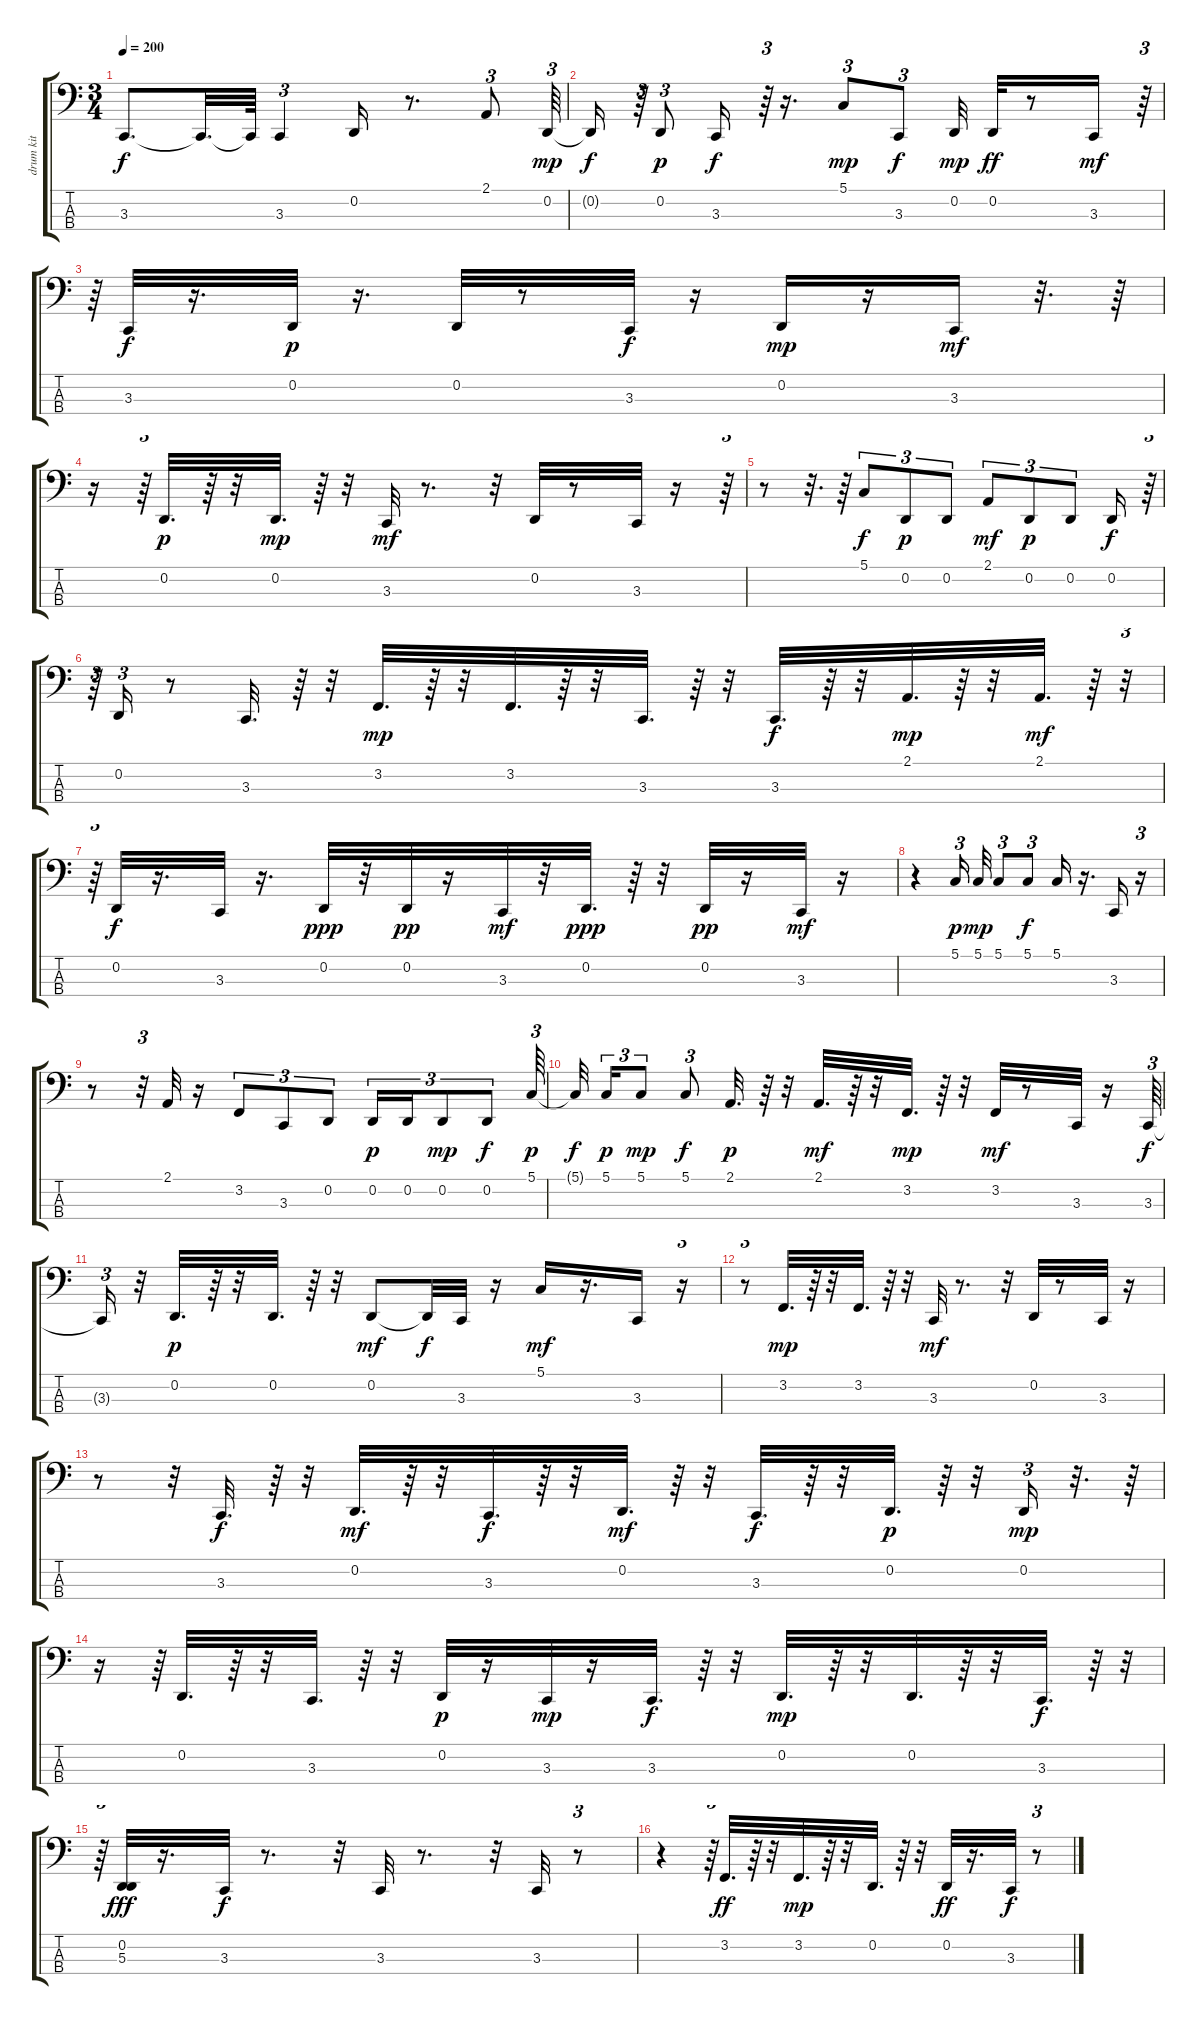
\track (" drum kit (bass dr./snare dr./tom)" " drum kit ") {instrument brightacousticpiano}
\staff {score tabs}
\tuning (G2 D2 A1 E1) {hide}
\ts (3 4)
\tempo 200
\clef f4
\ks c
3.3{t}.8{d dy f} 3.3{t}.32{d} 3.3{t}.64 3.3.4{tu (3 2)} 0.2.16 r.8{d} 2.1.8{tu (3 2)} 0.2.64{tu (3 2) dy mp} |
0.2{t}.16{dy f} r.64{tu (3 2)} 0.2.8{tu (3 2) dy p} 3.3.16{dy f} r.64{tu (3 2)} r.16{d} 5.1.8{tu (3 2) dy mp} 3.3.8{tu (3 2) dy f} 0.2.32{dy mp} 0.2.32{dy ff} r.8 3.3.16{dy mf} r.64{tu (3 2)} |
r.64{tu (3 2)} 3.3.32{dy f} r.16{d} 0.2.32{dy p} r.16{d} 0.2.32 r.8 3.3.32{dy f} r.16 0.2.16{dy mp} r.16 3.3.16{dy mf} r.32{d} r.64 |
r.16 r.64{tu (3 2)} 0.2.32{d dy p} r.64 r.32 0.2.32{d dy mp} r.64 r.32 3.3.32{dy mf} r.8{d} r.32 0.2.32 r.8 3.3.32 r.16 r.64{tu (3 2)} |
r.8 r.32{d} r.64 5.1.8{tu (3 2) dy f} 0.2.8{tu (3 2) dy p} 0.2.8{tu (3 2)} 2.1.8{tu (3 2) dy mf} 0.2.8{tu (3 2) dy p} 0.2.8{tu (3 2)} 0.2.16{dy f} r.64{tu (3 2)} |
r.64{tu (3 2)} 0.2.16{tu (3 2)} r.8 3.3.32{d} r.64 r.32 3.2.32{d dy mp} r.64 r.32 3.2.32{d} r.64 r.32 3.3.32{d} r.64 r.32 3.3.32{d dy f} r.64 r.32 2.1.32{d dy mp} r.64 r.32 2.1.32{d dy mf} r.64 r.32{tu (3 2)} |
r.64{tu (3 2)} 0.2.32{dy f} r.16{d} 3.3.32 r.16{d} 0.2.32{dy ppp} r.32 0.2.32{dy pp} r.16 3.3.32{dy mf} r.32 0.2.32{d dy ppp} r.64 r.32 0.2.32{dy pp} r.16 3.3.32{dy mf} r.16 |
r.4 5.1.16{tu (3 2) dy p} 5.1.32{dy mp} 5.1.8{tu (3 2)} 5.1.8{tu (3 2) dy f} 5.1.16 r.16{d} 3.3.16 r.16{tu (3 2)} |
r.8 r.32{tu (3 2)} 2.1.32 r.16 3.2.8{tu (3 2)} 3.3.8{tu (3 2)} 0.2.8{tu (3 2)} 0.2.16{tu (3 2) dy p} 0.2.16{tu (3 2)} 0.2.8{tu (3 2) dy mp} 0.2.8{tu (3 2) dy f} 5.1.64{tu (3 2) dy p} |
5.1{t}.32{dy f} 5.1.16{tu (3 2) dy p} 5.1.8{tu (3 2) dy mp} 5.1.8{tu (3 2) dy f} 2.1.32{d dy p} r.64 r.32 2.1.32{d dy mf} r.64 r.32 3.2.32{d dy mp} r.64 r.32 3.2.32{dy mf} r.8 3.3.32 r.16 3.3.64{tu (3 2) dy f} |
3.3{t}.16{tu (3 2)} r.32 0.2.32{d dy p} r.64 r.32 0.2.32{d} r.64 r.32 0.2.8{dy mf} 0.2{t}.32{dy f} 3.3.32 r.16 5.1.16{dy mf} r.16{d} 3.3.16 r.16{tu (3 2)} |
r.8{tu (3 2)} 3.2.32{d dy mp} r.64 r.32 3.2.32{d} r.64 r.32 3.3.32{dy mf} r.8{d} r.32 0.2.32 r.8 3.3.32 r.16 |
r.8 r.32 3.3.32{d dy f} r.64 r.32 0.2.32{d dy mf} r.64 r.32 3.3.32{d dy f} r.64 r.32 0.2.32{d dy mf} r.64 r.32 3.3.32{d dy f} r.64 r.32 0.2.32{d dy p} r.64 r.32 0.2.16{tu (3 2) dy mp} r.32{d} r.64 |
r.16 r.64{tu (3 2)} 0.2.32{d} r.64 r.32 3.3.32{d} r.64 r.32 0.2.32{dy p} r.16 3.3.32{dy mp} r.16 3.3.32{d dy f} r.64 r.32 0.2.32{d dy mp} r.64 r.32 0.2.32{d} r.64 r.32 3.3.32{d dy f} r.64 r.32{tu (3 2)} |
r.64{tu (3 2)} (0.2 5.3).32{dy fff} r.16{d} 3.3.32{dy f} r.8{d} r.32 3.3.32 r.8{d} r.32 3.3.32 r.8{tu (3 2)} |
r.4 r.64{tu (3 2)} 3.2.32{d dy ff} r.64 r.32 3.2.32{d dy mp} r.64 r.32 0.2.32{d} r.64 r.32 0.2.32{dy ff} r.16{d} 3.3.32{dy f} r.8{tu (3 2)}
